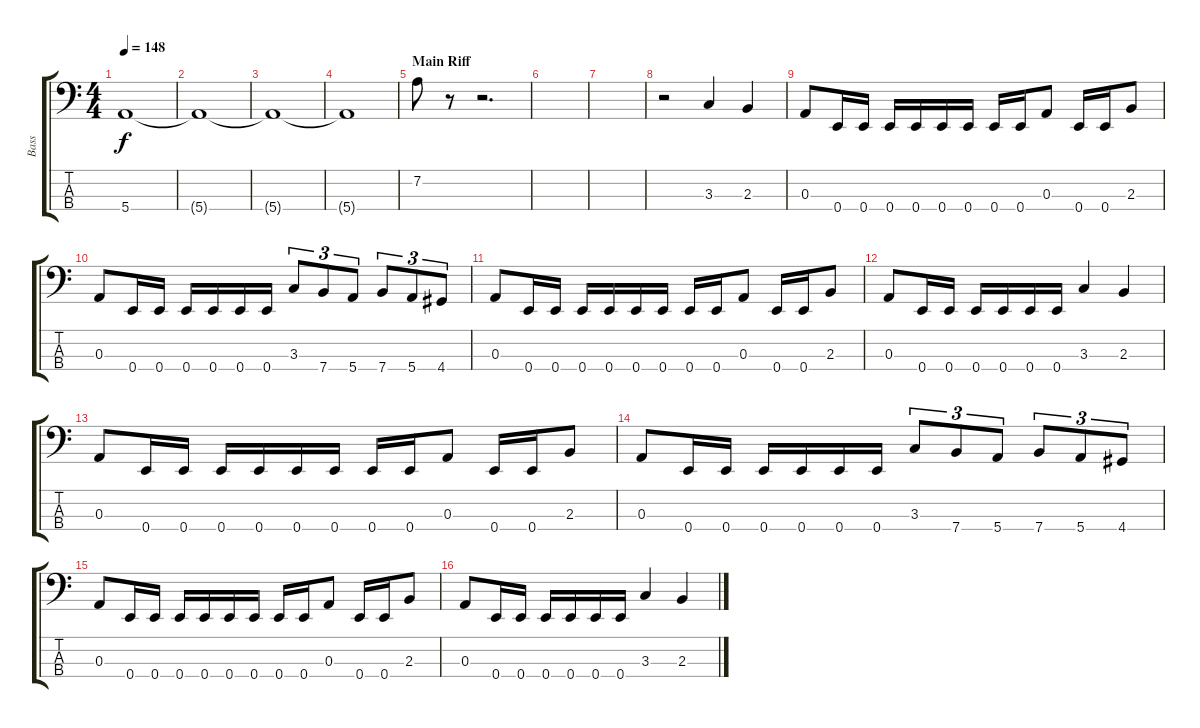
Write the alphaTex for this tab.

\track ("Bass" "Bass") {instrument electricbassfinger}
\staff {score tabs}
\tuning (G2 D2 A1 E1) {hide}
\ts (4 4)
\tempo 148
\clef f4
\ks c
5.4.1{dy f volume 0} |
5.4{t}.1 |
5.4{t}.1 |
5.4{t}.1 |
\section ("" "Main Riff")
7.2.8{volume 16} r.8 r.2{d} |
|
|
r.2 3.3.4 2.3.4 |
0.3.8{volume 16 instrument electricbasspick} 0.4.16 0.4.16 0.4.16 0.4.16 0.4.16 0.4.16 0.4.16 0.4.16 0.3.8 0.4.16 0.4.16 2.3.8 |
0.3.8 0.4.16 0.4.16 0.4.16 0.4.16 0.4.16 0.4.16 3.3.8{tu (3 2)} 7.4.8{tu (3 2)} 5.4.8{tu (3 2)} 7.4.8{tu (3 2)} 5.4.8{tu (3 2)} 4.4.8{tu (3 2)} |
0.3.8 0.4.16 0.4.16 0.4.16 0.4.16 0.4.16 0.4.16 0.4.16 0.4.16 0.3.8 0.4.16 0.4.16 2.3.8 |
0.3.8 0.4.16 0.4.16 0.4.16 0.4.16 0.4.16 0.4.16 3.3.4 2.3.4 |
0.3.8 0.4.16 0.4.16 0.4.16 0.4.16 0.4.16 0.4.16 0.4.16 0.4.16 0.3.8 0.4.16 0.4.16 2.3.8 |
0.3.8 0.4.16 0.4.16 0.4.16 0.4.16 0.4.16 0.4.16 3.3.8{tu (3 2)} 7.4.8{tu (3 2)} 5.4.8{tu (3 2)} 7.4.8{tu (3 2)} 5.4.8{tu (3 2)} 4.4.8{tu (3 2)} |
0.3.8 0.4.16 0.4.16 0.4.16 0.4.16 0.4.16 0.4.16 0.4.16 0.4.16 0.3.8 0.4.16 0.4.16 2.3.8 |
0.3.8 0.4.16 0.4.16 0.4.16 0.4.16 0.4.16 0.4.16 3.3.4 2.3.4
